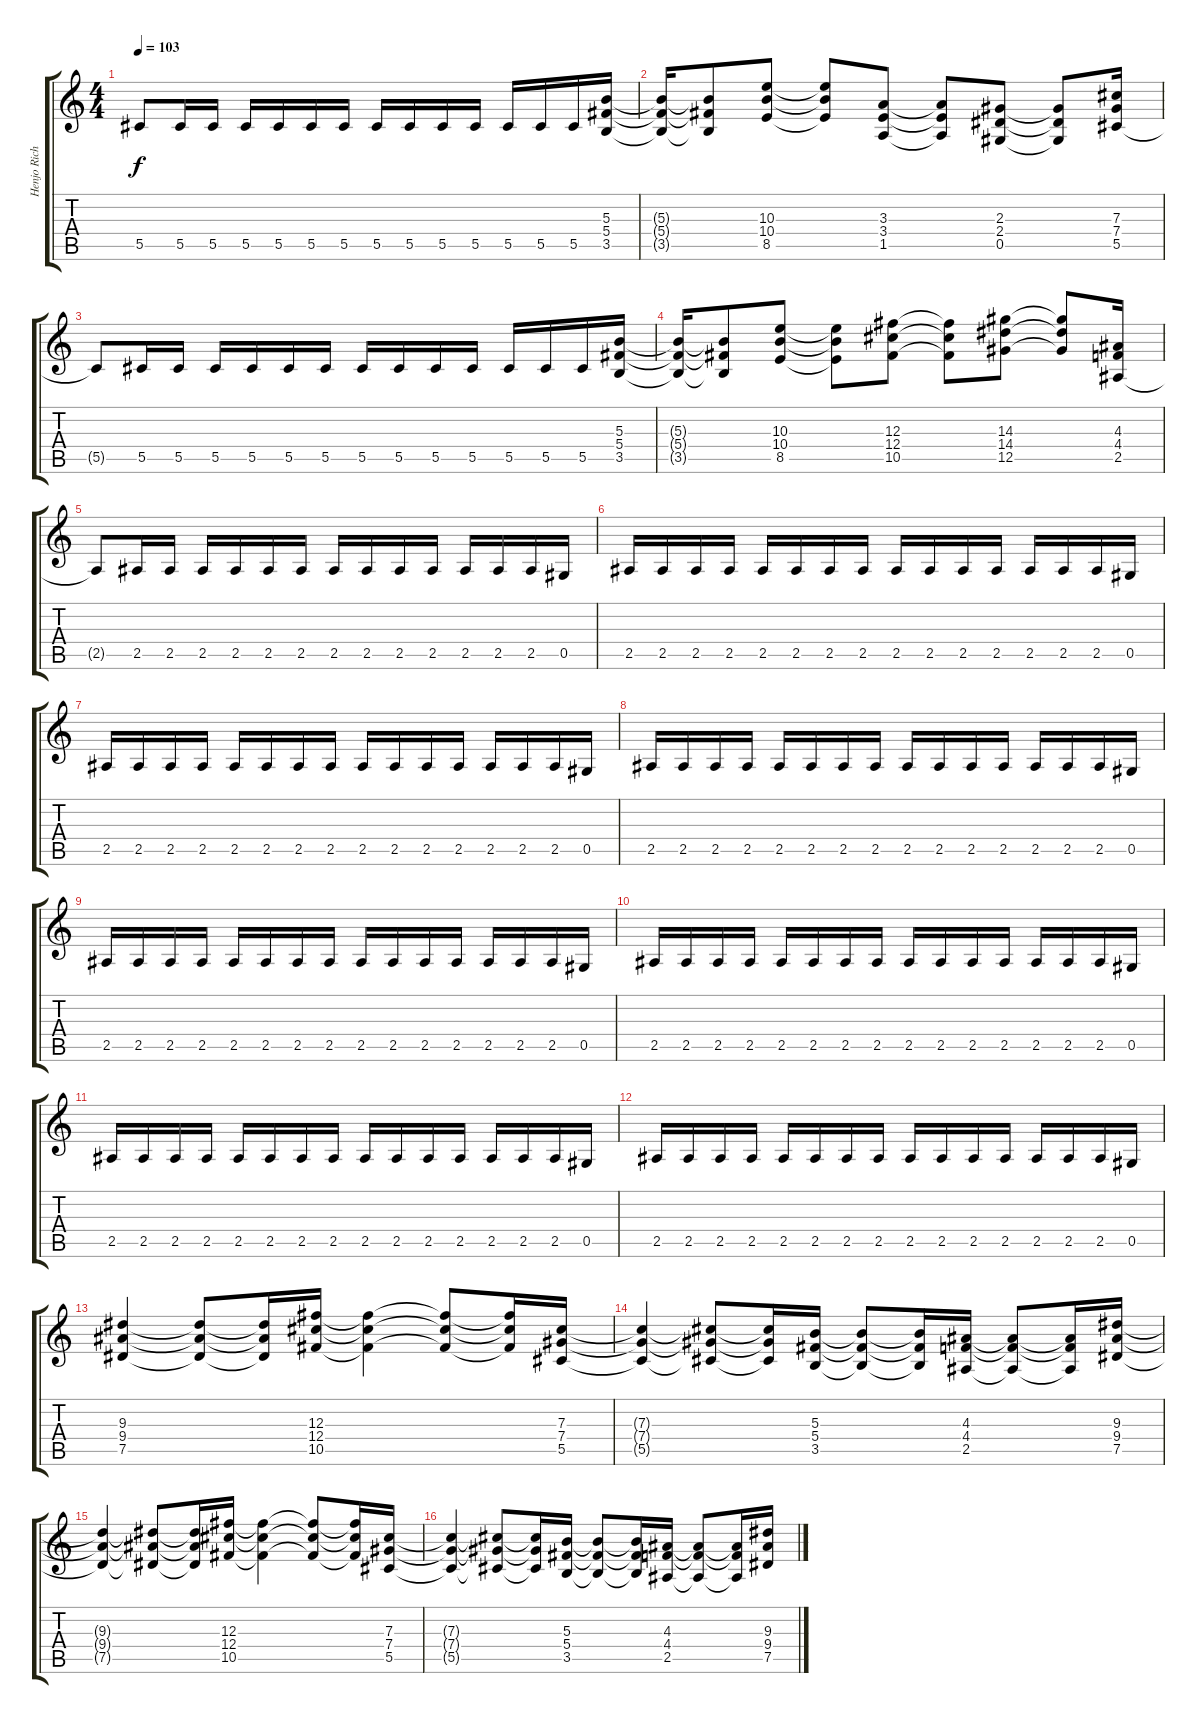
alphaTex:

\track ("Henjo Richter - Guitar" "Henjo Rich") {instrument overdrivenguitar}
\staff {score tabs}
\tuning (Eb4 Bb3 Gb3 Db3 Ab2 Eb2) {hide}
\ts (4 4)
\tempo 103
\clef g2
\ks c
5.5{t}.8{dy f} 5.5.16 5.5.16 5.5.16 5.5.16 5.5.16 5.5.16 5.5.16 5.5.16 5.5.16 5.5.16 5.5.16 5.5.16 5.5.16 (5.3 5.4 3.5).16 |
(5.3{t} 5.4{t} 3.5{t}).16 (5.3{t} 5.4{t} 3.5{t}).8 (10.3 10.4 8.5).8 (10.3{t} 10.4{t} 8.5{t}).8 (3.3 3.4 1.5).8 (3.3{t} 3.4{t} 1.5{t}).8 (2.3 2.4 0.5).8 (2.3{t} 2.4{t} 0.5{t}).8 (7.3 7.4 5.5).16 |
5.5{t}.8 5.5.16 5.5.16 5.5.16 5.5.16 5.5.16 5.5.16 5.5.16 5.5.16 5.5.16 5.5.16 5.5.16 5.5.16 5.5.16 (5.3 5.4 3.5).16 |
(5.3{t} 5.4{t} 3.5{t}).16 (5.3{t} 5.4{t} 3.5{t}).8 (10.3 10.4 8.5).8 (10.3{t} 10.4{t} 8.5{t}).8 (12.3 12.4 10.5).8 (12.3{t} 12.4{t} 10.5{t}).8 (14.3 14.4 12.5).8 (14.3{t} 14.4{t} 12.5{t}).8 (4.3 4.4 2.5).16 |
2.5{t}.8 2.5.16 2.5.16 2.5.16 2.5.16 2.5.16 2.5.16 2.5.16 2.5.16 2.5.16 2.5.16 2.5.16 2.5.16 2.5.16 0.5.16 |
2.5.16 2.5.16 2.5.16 2.5.16 2.5.16 2.5.16 2.5.16 2.5.16 2.5.16 2.5.16 2.5.16 2.5.16 2.5.16 2.5.16 2.5.16 0.5.16 |
2.5.16 2.5.16 2.5.16 2.5.16 2.5.16 2.5.16 2.5.16 2.5.16 2.5.16 2.5.16 2.5.16 2.5.16 2.5.16 2.5.16 2.5.16 0.5.16 |
2.5.16 2.5.16 2.5.16 2.5.16 2.5.16 2.5.16 2.5.16 2.5.16 2.5.16 2.5.16 2.5.16 2.5.16 2.5.16 2.5.16 2.5.16 0.5.16 |
2.5.16 2.5.16 2.5.16 2.5.16 2.5.16 2.5.16 2.5.16 2.5.16 2.5.16 2.5.16 2.5.16 2.5.16 2.5.16 2.5.16 2.5.16 0.5.16 |
2.5.16 2.5.16 2.5.16 2.5.16 2.5.16 2.5.16 2.5.16 2.5.16 2.5.16 2.5.16 2.5.16 2.5.16 2.5.16 2.5.16 2.5.16 0.5.16 |
2.5.16 2.5.16 2.5.16 2.5.16 2.5.16 2.5.16 2.5.16 2.5.16 2.5.16 2.5.16 2.5.16 2.5.16 2.5.16 2.5.16 2.5.16 0.5.16 |
2.5.16 2.5.16 2.5.16 2.5.16 2.5.16 2.5.16 2.5.16 2.5.16 2.5.16 2.5.16 2.5.16 2.5.16 2.5.16 2.5.16 2.5.16 0.5.16 |
(9.3 9.4 7.5).4 (9.3{t} 9.4{t} 7.5{t}).8 (9.3{t} 9.4{t} 7.5{t}).16 (12.3 12.4 10.5).16 (12.3{t} 12.4{t} 10.5{t}).4 (12.3{t} 12.4{t} 10.5{t}).8 (12.3{t} 12.4{t} 10.5{t}).16 (7.3 7.4 5.5).16 |
(7.3{t} 7.4{t} 5.5{t}).4 (7.3{t} 7.4{t} 5.5{t}).8 (7.3{t} 7.4{t} 5.5{t}).16 (5.3 5.4 3.5).16 (5.3{t} 5.4{t} 3.5{t}).8 (5.3{t} 5.4{t} 3.5{t}).16 (4.3 4.4 2.5).16 (4.3{t} 4.4{t} 2.5{t}).8 (4.3{t} 4.4{t} 2.5{t}).16 (9.3 9.4 7.5).16 |
(9.3{t} 9.4{t} 7.5{t}).4 (9.3{t} 9.4{t} 7.5{t}).8 (9.3{t} 9.4{t} 7.5{t}).16 (12.3 12.4 10.5).16 (12.3{t} 12.4{t} 10.5{t}).4 (12.3{t} 12.4{t} 10.5{t}).8 (12.3{t} 12.4{t} 10.5{t}).16 (7.3 7.4 5.5).16 |
(7.3{t} 7.4{t} 5.5{t}).4 (7.3{t} 7.4{t} 5.5{t}).8 (7.3{t} 7.4{t} 5.5{t}).16 (5.3 5.4 3.5).16 (5.3{t} 5.4{t} 3.5{t}).8 (5.3{t} 5.4{t} 3.5{t}).16 (4.3 4.4 2.5).16 (4.3{t} 4.4{t} 2.5{t}).8 (4.3{t} 4.4{t} 2.5{t}).16 (9.3 9.4 7.5).16
